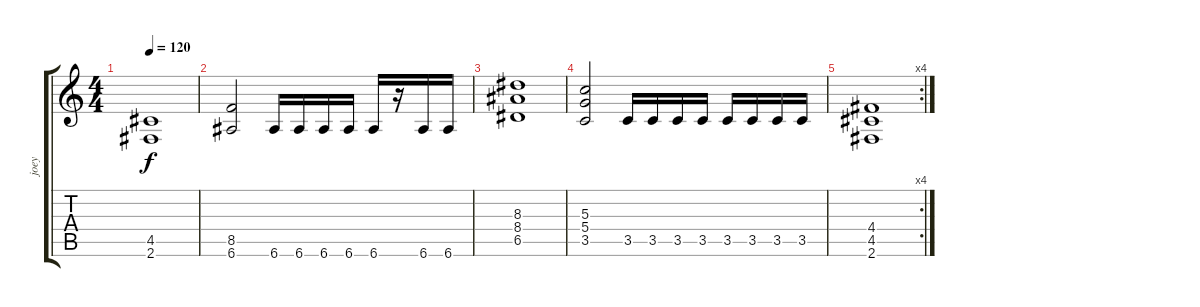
\track ("joey" "joey") {instrument overdrivenguitar}
\staff {score tabs}
\tuning (E4 B3 G3 D3 A2 E2) {hide}
\ts (4 4)
\tempo 120
\clef g2
\ks c
(4.5 2.6).1{dy f} |
(8.5 6.6).2 6.6.16 6.6.16 6.6.16 6.6.16 6.6.16 r.16 6.6.16 6.6.16 |
(8.3 8.4 6.5).1 |
(5.3 5.4 3.5).2 3.5.16 3.5.16 3.5.16 3.5.16 3.5.16 3.5.16 3.5.16 3.5.16 |
\rc 4
(4.4 4.5 2.6).1
